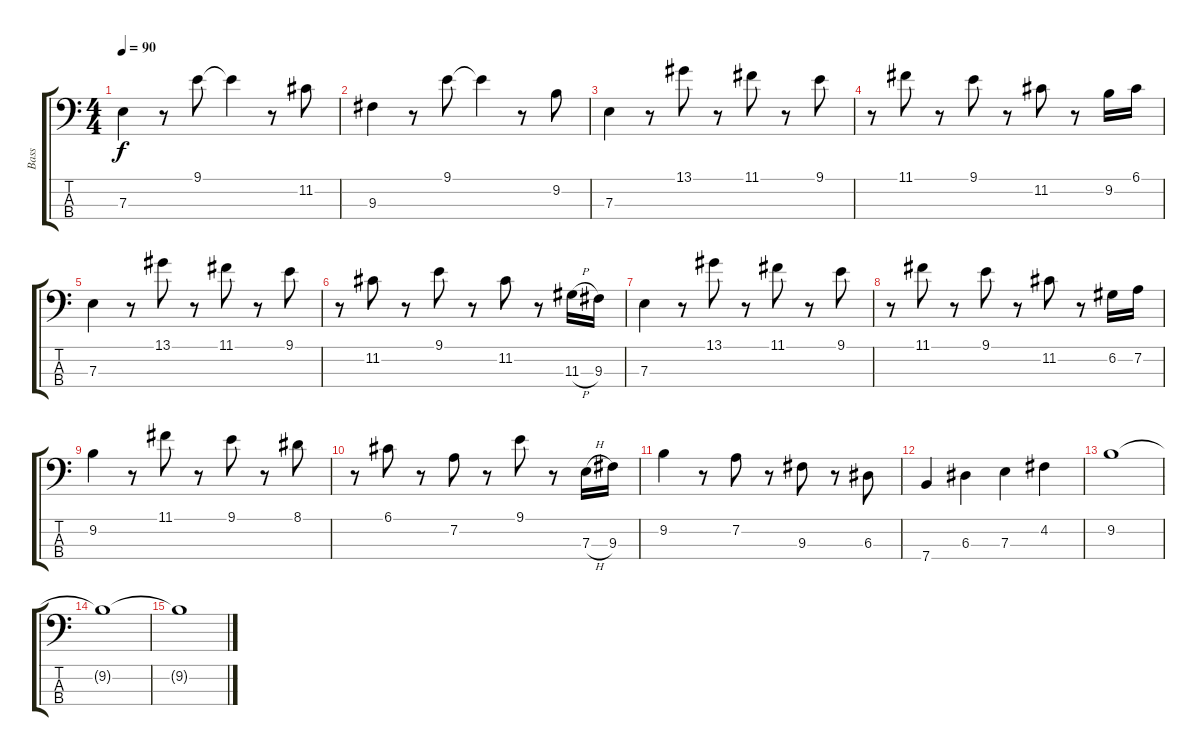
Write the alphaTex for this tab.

\track ("Bass" "Bass") {instrument electricbassfinger}
\staff {score tabs}
\tuning (G2 D2 A1 E1) {hide}
\ts (4 4)
\tempo 90
\clef f4
\ks c
7.3.4{dy f} r.8 9.1.8 9.1{t}.4 r.8 11.2.8 |
9.3.4 r.8 9.1.8 9.1{t}.4 r.8 9.2.8 |
7.3.4 r.8 13.1.8 r.8 11.1.8 r.8 9.1.8 |
r.8 11.1.8 r.8 9.1.8 r.8 11.2.8 r.8 9.2.16 6.1.16 |
7.3.4 r.8 13.1.8 r.8 11.1.8 r.8 9.1.8 |
r.8 11.2.8 r.8 9.1.8 r.8 11.2.8 r.8 11.3{h}.16 9.3.16 |
7.3.4 r.8 13.1.8 r.8 11.1.8 r.8 9.1.8 |
r.8 11.1.8 r.8 9.1.8 r.8 11.2.8 r.8 6.2.16 7.2.16 |
9.2.4 r.8 11.1.8 r.8 9.1.8 r.8 8.1.8 |
r.8 6.1.8 r.8 7.2.8 r.8 9.1.8 r.8 7.3{h}.16 9.3.16 |
9.2.4 r.8 7.2.8 r.8 9.3.8 r.8 6.3.8 |
7.4.4 6.3.4 7.3.4 4.2.4 |
9.2.1 |
9.2{t}.1 |
9.2{t}.1
